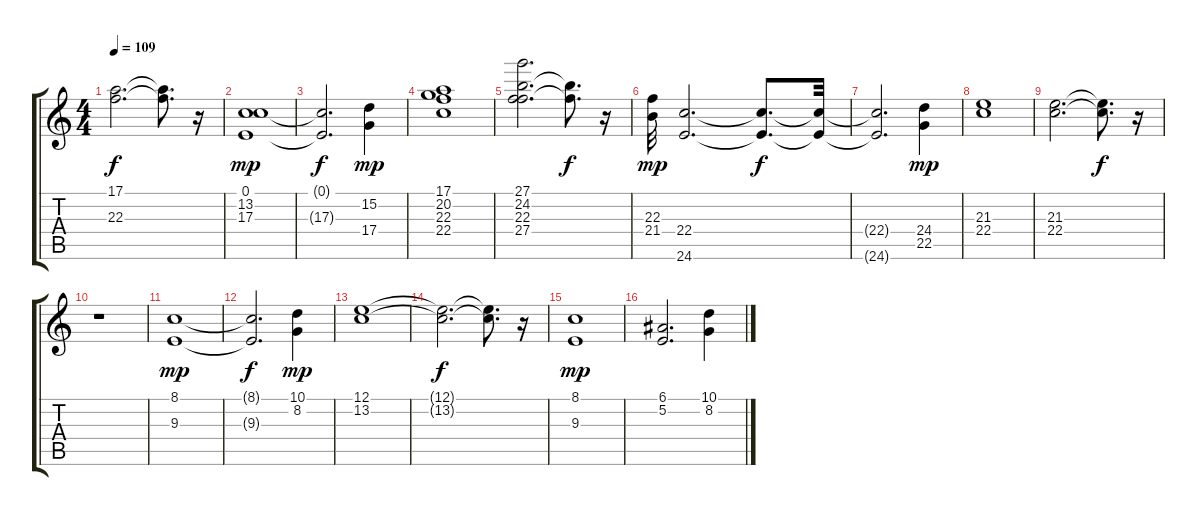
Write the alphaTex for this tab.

\track "" {instrument violin}
\staff {score tabs}
\tuning (E4 B3 G3 D3 A2 E2) {hide}
\ts (4 4)
\tempo 109
\clef g2
\ks c
(17.1{t} 22.3{t}).2{d dy f} (17.1{t} 22.3{t}).8{d} r.16 |
(0.1 13.2 17.3).1{dy mp} |
(0.1{t} 17.3{t}).2{d dy f} (15.2 17.4).4{dy mp} |
(17.1 20.2 22.3 22.4).1 |
(27.1 24.2 22.3 27.4).2{d} (24.2{t} 27.4{t}).8{d dy f} r.16 |
(22.3 21.4).32{dy mp} (22.4 24.6).2{d} (22.4{t} 24.6{t}).8{d dy f} (22.4{t} 24.6{t}).32 |
(22.4{t} 24.6{t}).2{d} (24.4 22.5).4{dy mp} |
(21.3 22.4).1 |
(21.3 22.4).2{d} (21.3{t} 22.4{t}).8{d dy f} r.16 |
r.1 |
(8.1 9.3).1{dy mp} |
(8.1{t} 9.3{t}).2{d dy f} (10.1 8.2).4{dy mp} |
(12.1 13.2).1 |
(12.1{t} 13.2{t}).2{d dy f} (12.1{t} 13.2{t}).8{d} r.16 |
(8.1 9.3).1{dy mp} |
(6.1 5.2).2{d} (10.1 8.2).4
